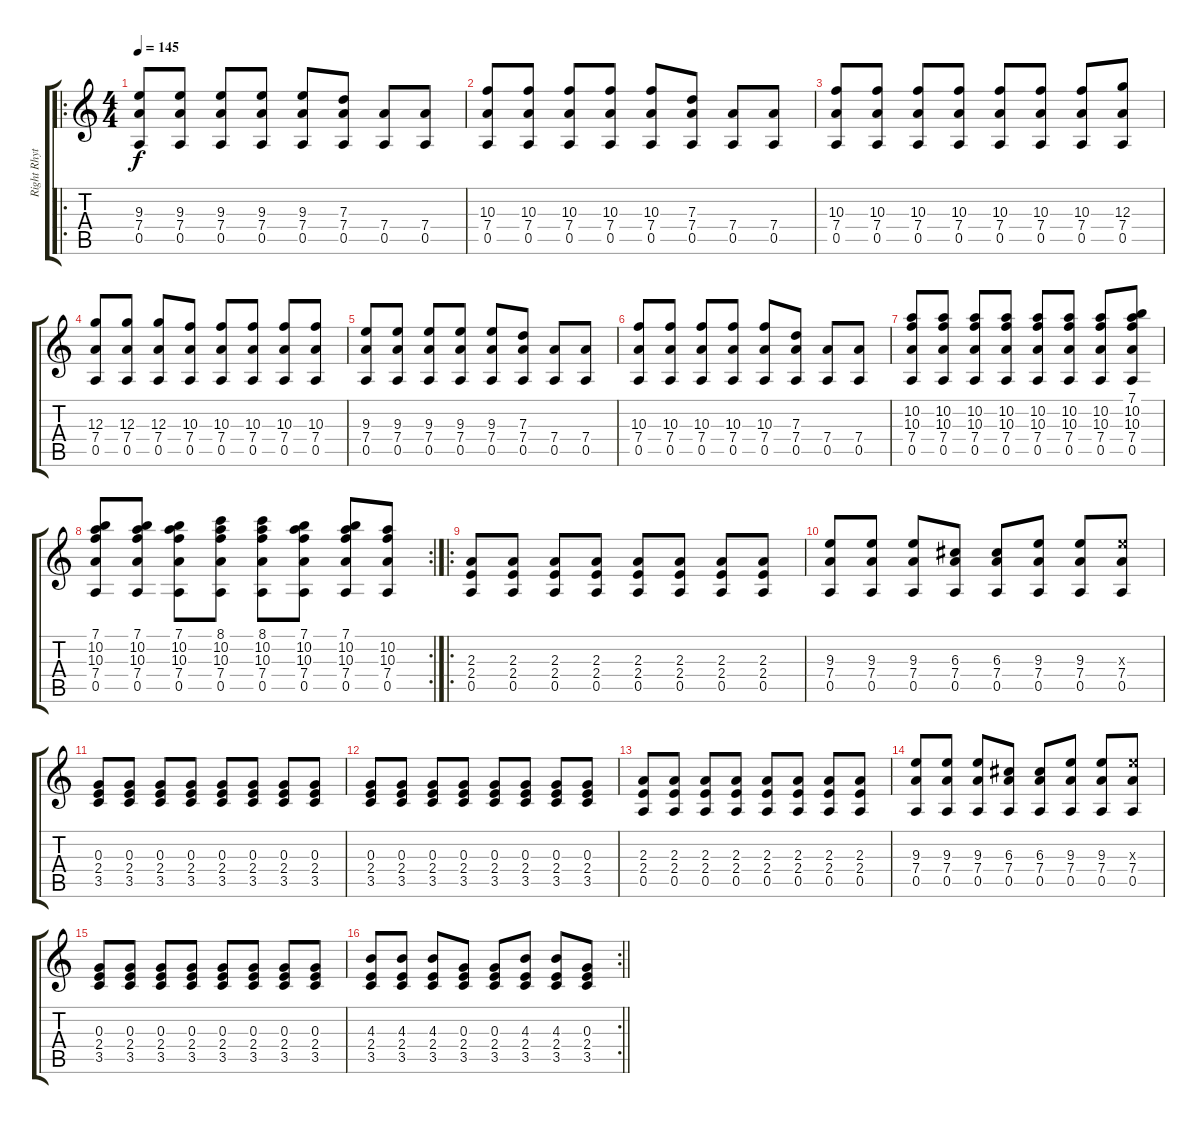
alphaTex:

\track ("Right Rhythm" "Right Rhyt") {instrument distortionguitar}
\staff {score tabs}
\tuning (E4 B3 G3 D3 A2 D2) {hide}
\ro
\ts (4 4)
\tempo 145
\clef g2
\ks c
(9.3 7.4 0.5).8{dy f} (9.3 7.4 0.5).8 (9.3 7.4 0.5).8 (9.3 7.4 0.5).8 (9.3 7.4 0.5).8 (7.3 7.4 0.5).8 (7.4 0.5).8 (7.4 0.5).8 |
(10.3 7.4 0.5).8 (10.3 7.4 0.5).8 (10.3 7.4 0.5).8 (10.3 7.4 0.5).8 (10.3 7.4 0.5).8 (7.3 7.4 0.5).8 (7.4 0.5).8 (7.4 0.5).8 |
(10.3 7.4 0.5).8 (10.3 7.4 0.5).8 (10.3 7.4 0.5).8 (10.3 7.4 0.5).8 (10.3 7.4 0.5).8 (10.3 7.4 0.5).8 (10.3 7.4 0.5).8 (12.3 7.4 0.5).8 |
(12.3 7.4 0.5).8 (12.3 7.4 0.5).8 (12.3 7.4 0.5).8 (10.3 7.4 0.5).8 (10.3 7.4 0.5).8 (10.3 7.4 0.5).8 (10.3 7.4 0.5).8 (10.3 7.4 0.5).8 |
(9.3 7.4 0.5).8 (9.3 7.4 0.5).8 (9.3 7.4 0.5).8 (9.3 7.4 0.5).8 (9.3 7.4 0.5).8 (7.3 7.4 0.5).8 (7.4 0.5).8 (7.4 0.5).8 |
(10.3 7.4 0.5).8 (10.3 7.4 0.5).8 (10.3 7.4 0.5).8 (10.3 7.4 0.5).8 (10.3 7.4 0.5).8 (7.3 7.4 0.5).8 (7.4 0.5).8 (7.4 0.5).8 |
(10.2 10.3 7.4 0.5).8 (10.2 10.3 7.4 0.5).8 (10.2 10.3 7.4 0.5).8 (10.2 10.3 7.4 0.5).8 (10.2 10.3 7.4 0.5).8 (10.2 10.3 7.4 0.5).8 (10.2 10.3 7.4 0.5).8 (7.1 10.2 10.3 7.4 0.5).8 |
\rc 2
(7.1 10.2 10.3 7.4 0.5).8 (7.1 10.2 10.3 7.4 0.5).8 (7.1 10.2 10.3 7.4 0.5).8 (8.1 10.2 10.3 7.4 0.5).8 (8.1 10.2 10.3 7.4 0.5).8 (7.1 10.2 10.3 7.4 0.5).8 (7.1 10.2 10.3 7.4 0.5).8 (10.2 10.3 7.4 0.5).8 |
\ro
(2.3 2.4 0.5).8 (2.3 2.4 0.5).8 (2.3 2.4 0.5).8 (2.3 2.4 0.5).8 (2.3 2.4 0.5).8 (2.3 2.4 0.5).8 (2.3 2.4 0.5).8 (2.3 2.4 0.5).8 |
(9.3 7.4 0.5).8 (9.3 7.4 0.5).8 (9.3 7.4 0.5).8 (6.3 7.4 0.5).8 (6.3 7.4 0.5).8 (9.3 7.4 0.5).8 (9.3 7.4 0.5).8 (9.3{x} 7.4 0.5).8 |
(0.3 2.4 3.5).8 (0.3 2.4 3.5).8 (0.3 2.4 3.5).8 (0.3 2.4 3.5).8 (0.3 2.4 3.5).8 (0.3 2.4 3.5).8 (0.3 2.4 3.5).8 (0.3 2.4 3.5).8 |
(0.3 2.4 3.5).8 (0.3 2.4 3.5).8 (0.3 2.4 3.5).8 (0.3 2.4 3.5).8 (0.3 2.4 3.5).8 (0.3 2.4 3.5).8 (0.3 2.4 3.5).8 (0.3 2.4 3.5).8 |
(2.3 2.4 0.5).8 (2.3 2.4 0.5).8 (2.3 2.4 0.5).8 (2.3 2.4 0.5).8 (2.3 2.4 0.5).8 (2.3 2.4 0.5).8 (2.3 2.4 0.5).8 (2.3 2.4 0.5).8 |
(9.3 7.4 0.5).8 (9.3 7.4 0.5).8 (9.3 7.4 0.5).8 (6.3 7.4 0.5).8 (6.3 7.4 0.5).8 (9.3 7.4 0.5).8 (9.3 7.4 0.5).8 (9.3{x} 7.4 0.5).8 |
(0.3 2.4 3.5).8 (0.3 2.4 3.5).8 (0.3 2.4 3.5).8 (0.3 2.4 3.5).8 (0.3 2.4 3.5).8 (0.3 2.4 3.5).8 (0.3 2.4 3.5).8 (0.3 2.4 3.5).8 |
\rc 2
\barLineRight lightlight
(4.3 2.4 3.5).8 (4.3 2.4 3.5).8 (4.3 2.4 3.5).8 (0.3 2.4 3.5).8 (0.3 2.4 3.5).8 (4.3 2.4 3.5).8 (4.3 2.4 3.5).8 (0.3 2.4 3.5).8
